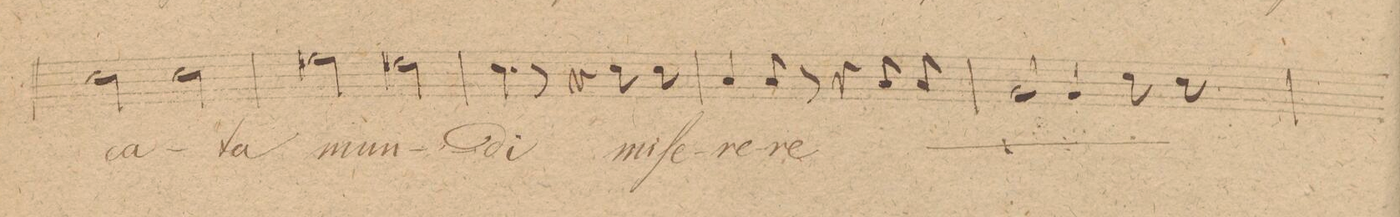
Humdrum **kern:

**kern	**text	**dynam
*I"Tenore.	*	*
*clefC4	*	*
*k[]	*	*
*met(c|)	*	*
*M2/2	*	*
2B\	-ca-	.
2B\	-ta	.
=29	=29	=29
2d#X\	mun-	.
2c#X\	.	.
=30	=30	=30
4.B\	-di	.
8r	.	.
4r	.	.
8B\	mi-	.
8B\	-ſe-	.
=31	=31	=31
4G/	-re-	.
8G/	-re	.
8r	.	.
4r	.	.
*	*ij	*
8G/	mi-	.
8G/	-ſe-	.
=32	=32	=32
2F/	-re-	.
4F/	-re	.
*	*Xij	*
8B\	.	.
8B\	.	.
=33	=33	=33
*-	*-	*-
